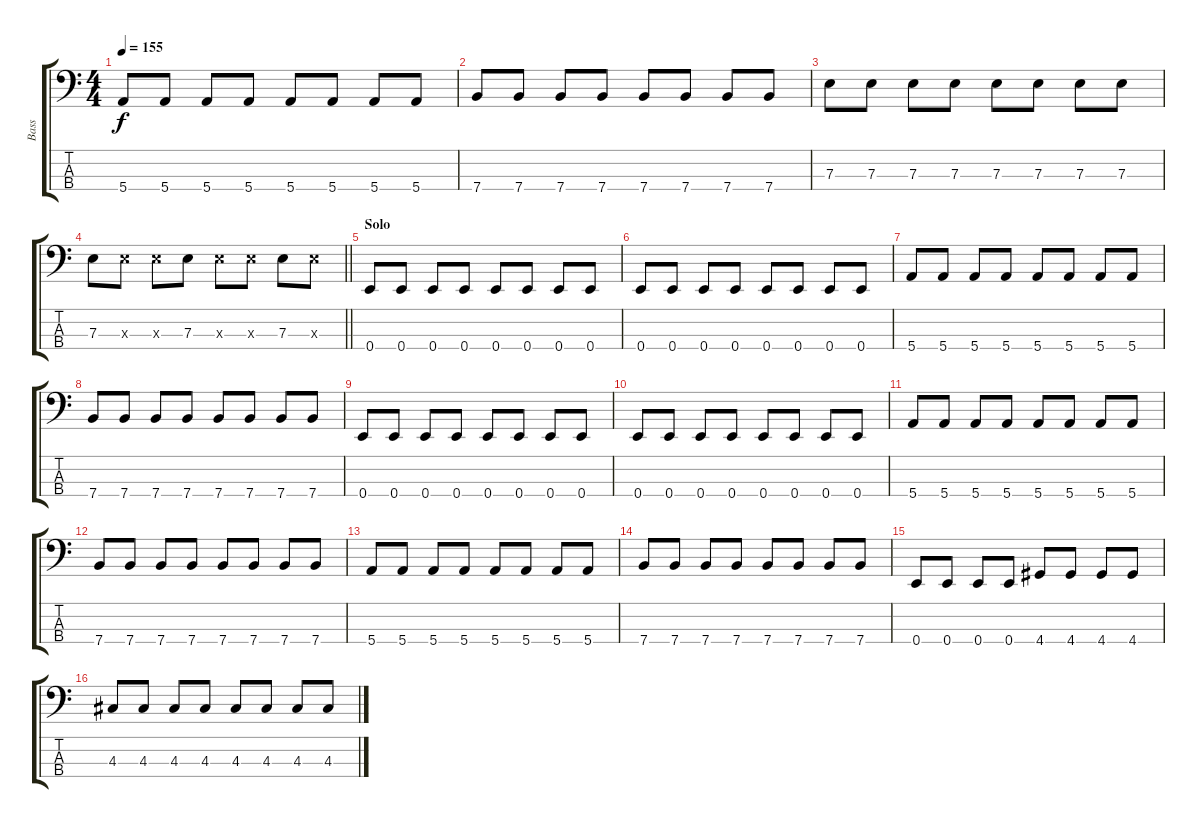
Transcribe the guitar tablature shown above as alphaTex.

\track ("Bass" "Bass") {instrument electricbasspick}
\staff {score tabs}
\tuning (G2 D2 A1 E1) {hide}
\ts (4 4)
\tempo 155
\clef f4
\ks c
5.4.8{dy f} 5.4.8 5.4.8 5.4.8 5.4.8 5.4.8 5.4.8 5.4.8 |
7.4.8 7.4.8 7.4.8 7.4.8 7.4.8 7.4.8 7.4.8 7.4.8 |
7.3.8 7.3.8 7.3.8 7.3.8 7.3.8 7.3.8 7.3.8 7.3.8 |
\barLineRight lightlight
7.3.8 7.3{x}.8 7.3{x}.8 7.3.8 7.3{x}.8 7.3{x}.8 7.3.8 7.3{x}.8 |
\section ("" "Solo")
0.4.8 0.4.8 0.4.8 0.4.8 0.4.8 0.4.8 0.4.8 0.4.8 |
0.4.8 0.4.8 0.4.8 0.4.8 0.4.8 0.4.8 0.4.8 0.4.8 |
5.4.8 5.4.8 5.4.8 5.4.8 5.4.8 5.4.8 5.4.8 5.4.8 |
7.4.8 7.4.8 7.4.8 7.4.8 7.4.8 7.4.8 7.4.8 7.4.8 |
0.4.8 0.4.8 0.4.8 0.4.8 0.4.8 0.4.8 0.4.8 0.4.8 |
0.4.8 0.4.8 0.4.8 0.4.8 0.4.8 0.4.8 0.4.8 0.4.8 |
5.4.8 5.4.8 5.4.8 5.4.8 5.4.8 5.4.8 5.4.8 5.4.8 |
7.4.8 7.4.8 7.4.8 7.4.8 7.4.8 7.4.8 7.4.8 7.4.8 |
5.4.8 5.4.8 5.4.8 5.4.8 5.4.8 5.4.8 5.4.8 5.4.8 |
7.4.8 7.4.8 7.4.8 7.4.8 7.4.8 7.4.8 7.4.8 7.4.8 |
0.4.8 0.4.8 0.4.8 0.4.8 4.4.8 4.4.8 4.4.8 4.4.8 |
4.3.8 4.3.8 4.3.8 4.3.8 4.3.8 4.3.8 4.3.8 4.3.8
